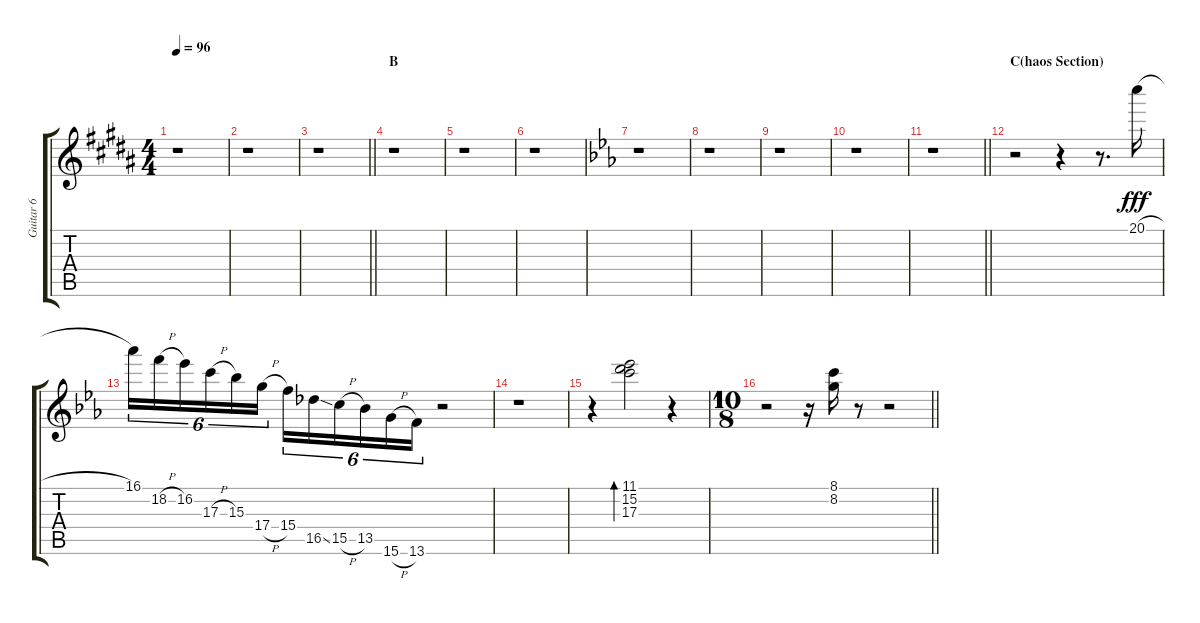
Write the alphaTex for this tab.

\track ("Guitar 6" "Guitar 6") {instrument distortionguitar}
\staff {score tabs}
\tuning (E4 B3 G3 D3 A2 E2) {hide}
\ts (4 4)
\tempo 96
\clef g2
\ks b
r.1{dy fff} |
r.1 |
\barLineRight lightlight
r.1 |
\section ("" "B")
r.1 |
r.1 |
r.1 |
\ks eb
r.1 |
r.1 |
r.1 |
r.1 |
\barLineRight lightlight
r.1 |
\section ("" "C(haos Section)")
r.2 r.4 r.8{d} 20.1{h}.16 |
16.1.16{tu (6 4)} 18.2{h}.16{tu (6 4)} 16.2.16{tu (6 4)} 17.3{h}.16{tu (6 4)} 15.3.16{tu (6 4)} 17.4{h}.16{tu (6 4)} 15.4.16{tu (6 4)} 16.5{ss}.16{tu (6 4)} 15.5{h}.16{tu (6 4)} 13.5.16{tu (6 4)} 15.6{h}.16{tu (6 4)} 13.6.16{tu (6 4)} r.2 |
r.1 |
r.4 (11.1 15.2 17.3).2{bd 480 instrument electricguitarclean} r.4 |
\ts (10 8)
\barLineRight lightlight
r.2 r.16 (8.1 8.2).16{instrument distortionguitar} r.8 r.2
